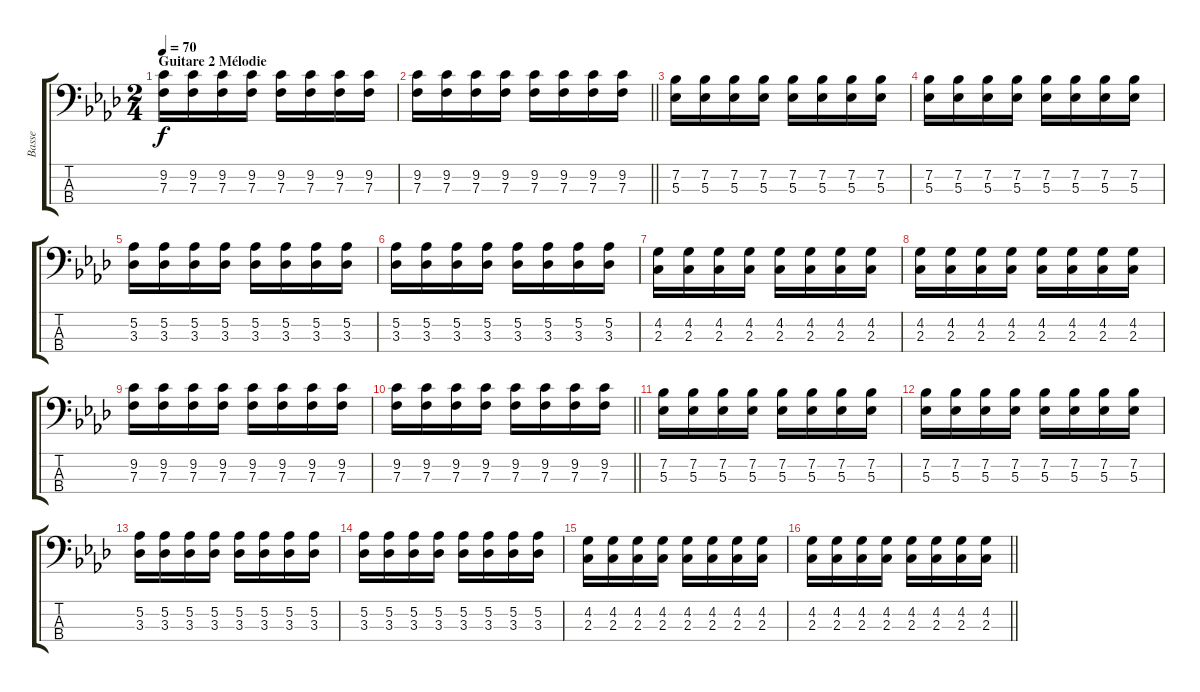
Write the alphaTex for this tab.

\track ("Basse" "Basse") {instrument electricbassfinger}
\staff {score tabs}
\tuning (Ab2 Eb2 Bb1 F1) {hide}
\ts (2 4)
\section ("" "Guitare 2 Mélodie")
\tempo 70
\clef f4
\ks fminor
(9.2 7.3).16{dy f} (9.2 7.3).16 (9.2 7.3).16 (9.2 7.3).16 (9.2 7.3).16 (9.2 7.3).16 (9.2 7.3).16 (9.2 7.3).16 |
\barLineRight lightlight
(9.2 7.3).16 (9.2 7.3).16 (9.2 7.3).16 (9.2 7.3).16 (9.2 7.3).16 (9.2 7.3).16 (9.2 7.3).16 (9.2 7.3).16 |
(7.2 5.3).16 (7.2 5.3).16 (7.2 5.3).16 (7.2 5.3).16 (7.2 5.3).16 (7.2 5.3).16 (7.2 5.3).16 (7.2 5.3).16 |
(7.2 5.3).16 (7.2 5.3).16 (7.2 5.3).16 (7.2 5.3).16 (7.2 5.3).16 (7.2 5.3).16 (7.2 5.3).16 (7.2 5.3).16 |
(5.2 3.3).16 (5.2 3.3).16 (5.2 3.3).16 (5.2 3.3).16 (5.2 3.3).16 (5.2 3.3).16 (5.2 3.3).16 (5.2 3.3).16 |
(5.2 3.3).16 (5.2 3.3).16 (5.2 3.3).16 (5.2 3.3).16 (5.2 3.3).16 (5.2 3.3).16 (5.2 3.3).16 (5.2 3.3).16 |
(4.2 2.3).16 (4.2 2.3).16 (4.2 2.3).16 (4.2 2.3).16 (4.2 2.3).16 (4.2 2.3).16 (4.2 2.3).16 (4.2 2.3).16 |
(4.2 2.3).16 (4.2 2.3).16 (4.2 2.3).16 (4.2 2.3).16 (4.2 2.3).16 (4.2 2.3).16 (4.2 2.3).16 (4.2 2.3).16 |
(9.2 7.3).16 (9.2 7.3).16 (9.2 7.3).16 (9.2 7.3).16 (9.2 7.3).16 (9.2 7.3).16 (9.2 7.3).16 (9.2 7.3).16 |
\barLineRight lightlight
(9.2 7.3).16 (9.2 7.3).16 (9.2 7.3).16 (9.2 7.3).16 (9.2 7.3).16 (9.2 7.3).16 (9.2 7.3).16 (9.2 7.3).16 |
(7.2 5.3).16 (7.2 5.3).16 (7.2 5.3).16 (7.2 5.3).16 (7.2 5.3).16 (7.2 5.3).16 (7.2 5.3).16 (7.2 5.3).16 |
(7.2 5.3).16 (7.2 5.3).16 (7.2 5.3).16 (7.2 5.3).16 (7.2 5.3).16 (7.2 5.3).16 (7.2 5.3).16 (7.2 5.3).16 |
(5.2 3.3).16 (5.2 3.3).16 (5.2 3.3).16 (5.2 3.3).16 (5.2 3.3).16 (5.2 3.3).16 (5.2 3.3).16 (5.2 3.3).16 |
(5.2 3.3).16 (5.2 3.3).16 (5.2 3.3).16 (5.2 3.3).16 (5.2 3.3).16 (5.2 3.3).16 (5.2 3.3).16 (5.2 3.3).16 |
(4.2 2.3).16 (4.2 2.3).16 (4.2 2.3).16 (4.2 2.3).16 (4.2 2.3).16 (4.2 2.3).16 (4.2 2.3).16 (4.2 2.3).16 |
\barLineRight lightlight
(4.2 2.3).16 (4.2 2.3).16 (4.2 2.3).16 (4.2 2.3).16 (4.2 2.3).16 (4.2 2.3).16 (4.2 2.3).16 (4.2 2.3).16
